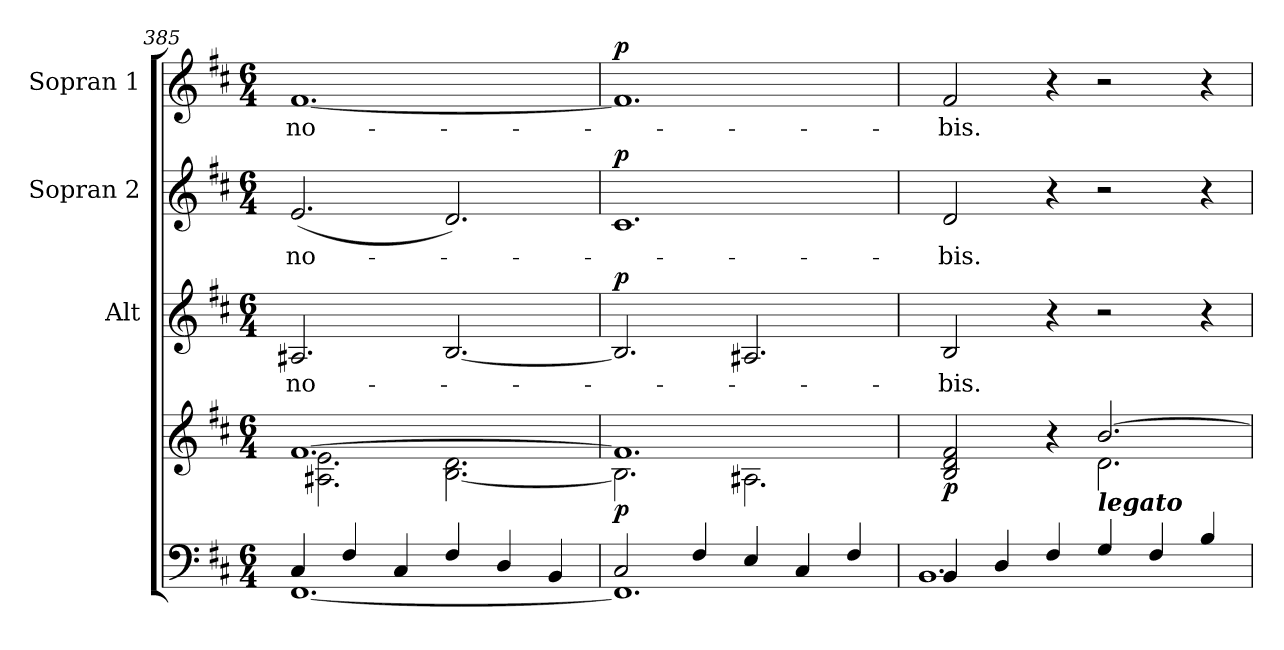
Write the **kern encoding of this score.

**kern	**kern	**dynam	**kern	**text	**dynam	**kern	**text	**dynam	**kern	**text	**dynam
*part4	*part4	*part4	*part3	*part3	*part3	*part2	*part2	*part2	*part1	*part1	*part1
*staff5	*staff4	*staff4/5	*staff3	*staff3	*staff3	*staff2	*staff2	*staff2	*staff1	*staff1	*staff1
*	*	*	*I"Alt	*	*	*I"Sopran 2	*	*	*I"Sopran 1	*	*
*	*	*	*I'A.	*	*	*I'S. 2	*	*	*I'S. 1	*	*
*clefF4	*clefG2	*	*clefG2	*	*	*clefG2	*	*	*clefG2	*	*
*k[f#c#]	*k[f#c#]	*	*k[f#c#]	*	*	*k[f#c#]	*	*	*k[f#c#]	*	*
*D:	*D:	*	*D:	*	*	*D:	*	*	*D:	*	*
*M6/4	*M6/4	*	*M6/4	*	*	*M6/4	*	*	*M6/4	*	*
=385	=385	=385	=385	=385	=385	=385	=385	=385	=385	=385	=385
*^	*^	*	*	*	*	*	*	*	*	*	*
!	!	!	!	!	!	!LO:LY:b	!	!	!LO:LY:b	!	!	!LO:LY:b	!
4C#/	[<1.FF#	[>1.f#	2.A#X\ 2.e\	.	2.A#X/	no-	.	(<2.e/	no-	.	[1.f#	no-	.
4F#/	.	.	.	.	.	.	.	.	.	.	.	.	.
4C#/	.	.	.	.	.	.	.	.	.	.	.	.	.
4F#/	.	.	[<2.B\ 2.d\	.	[2.B/	.	.	2.d/)	.	.	.	.	.
4D/	.	.	.	.	.	.	.	.	.	.	.	.	.
4BB/	.	.	.	.	.	.	.	.	.	.	.	.	.
=386	=386	=386	=386	=386	=386	=386	=386	=386	=386	=386	=386	=386	=386
!	!	!	!	!LO:DY:b	!	!	!LO:DY:a	!	!	!LO:DY:a	!	!	!LO:DY:a
2C#/	1.FF#]	1.f#]	2.B\]	p	2.B/]	.	p	1.c#	.	p	1.f#]	.	p
4F#/	.	.	.	.	.	.	.	.	.	.	.	.	.
4E/	.	.	2.A#X\	.	2.A#X/	.	.	.	.	.	.	.	.
4C#/	.	.	.	.	.	.	.	.	.	.	.	.	.
4F#/	.	.	.	.	.	.	.	.	.	.	.	.	.
!!LO:PB:g=z
=387	=387	=387	=387	=387	=387	=387	=387	=387	=387	=387	=387	=387	=387
!	!	!	!	!LO:DY:b	!	!LO:LY:b	!	!	!LO:LY:b	!	!	!LO:LY:b	!
4BB/	1.BB	2B/ 2d/ 2f#/	2.ryy	p	2B/	-bis.	.	2d/	-bis.	.	2f#/	-bis.	.
4D/	.	.	.	.	.	.	.	.	.	.	.	.	.
4F#/	.	4r	.	.	4r	.	.	4r	.	.	4r	.	.
!	!	!LO:TX:b:Bi:t=legato	!	!	!	!	!	!	!	!	!	!	!
4G/	.	[>2.b/	2.d\	.	2r	.	.	2r	.	.	2r	.	.
4F#/	.	.	.	.	.	.	.	.	.	.	.	.	.
4B/	.	.	.	.	4r	.	.	4r	.	.	4r	.	.
*v	*v	*	*	*	*	*	*	*	*	*	*	*	*
*	*v	*v	*	*	*	*	*	*	*	*	*	*
=	=	=	=	=	=	=	=	=	=	=	=
*-	*-	*-	*-	*-	*-	*-	*-	*-	*-	*-	*-
